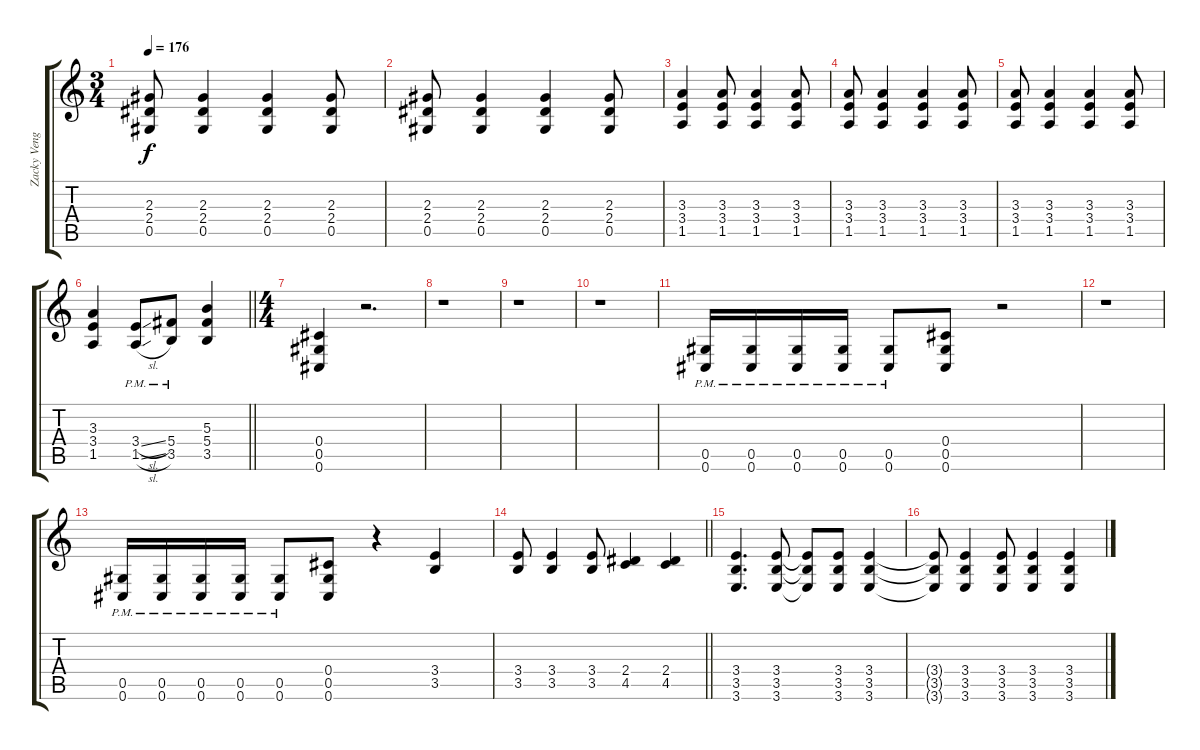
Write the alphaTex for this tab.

\track ("Zacky Vengeance" "Zacky Veng") {instrument distortionguitar}
\staff {score tabs}
\tuning (Eb4 Bb3 Gb3 Db3 Ab2 Db2) {hide}
\ts (3 4)
\tempo 176
\clef g2
\ks c
(2.3 2.4 0.5).8{dy f} (2.3 2.4 0.5).4 (2.3 2.4 0.5).4 (2.3 2.4 0.5).8 |
(2.3 2.4 0.5).8 (2.3 2.4 0.5).4 (2.3 2.4 0.5).4 (2.3 2.4 0.5).8 |
(3.3 3.4 1.5).4 (3.3 3.4 1.5).8 (3.3 3.4 1.5).4 (3.3 3.4 1.5).8 |
(3.3 3.4 1.5).8 (3.3 3.4 1.5).4 (3.3 3.4 1.5).4 (3.3 3.4 1.5).8 |
(3.3 3.4 1.5).8 (3.3 3.4 1.5).4 (3.3 3.4 1.5).4 (3.3 3.4 1.5).8 |
\barLineRight lightlight
(3.3 3.4 1.5).4 (3.4{sl} 1.5{sl pm}).8 (5.4 3.5{pm}).8 (5.3 5.4 3.5).4 |
\ts (4 4)
(0.4 0.5 0.6).4{volume 13 balance 8} r.2{d} |
r.1 |
r.1 |
r.1 |
(0.5{pm} 0.6{pm}).16 (0.5{pm} 0.6{pm}).16 (0.5{pm} 0.6{pm}).16 (0.5{pm} 0.6{pm}).16 (0.5{pm} 0.6{pm}).8 (0.4 0.5 0.6).8 r.2 |
r.1 |
(0.5{pm} 0.6{pm}).16 (0.5{pm} 0.6{pm}).16 (0.5{pm} 0.6{pm}).16 (0.5{pm} 0.6{pm}).16 (0.5{pm} 0.6{pm}).8 (0.4 0.5 0.6).8 r.4 (3.4 3.5).4{balance 0} |
\barLineRight lightlight
(3.4 3.5).8 (3.4 3.5).4 (3.4 3.5).8 (2.4 4.5).4 (2.4 4.5).4 |
(3.4 3.5 3.6).4{d} (3.4 3.5 3.6).8 (3.4{t} 3.5{t} 3.6{t}).8 (3.4 3.5 3.6).8 (3.4 3.5 3.6).4 |
(3.4{t} 3.5{t} 3.6{t}).8 (3.4 3.5 3.6).4 (3.4 3.5 3.6).8 (3.4 3.5 3.6).4 (3.4 3.5 3.6).4
